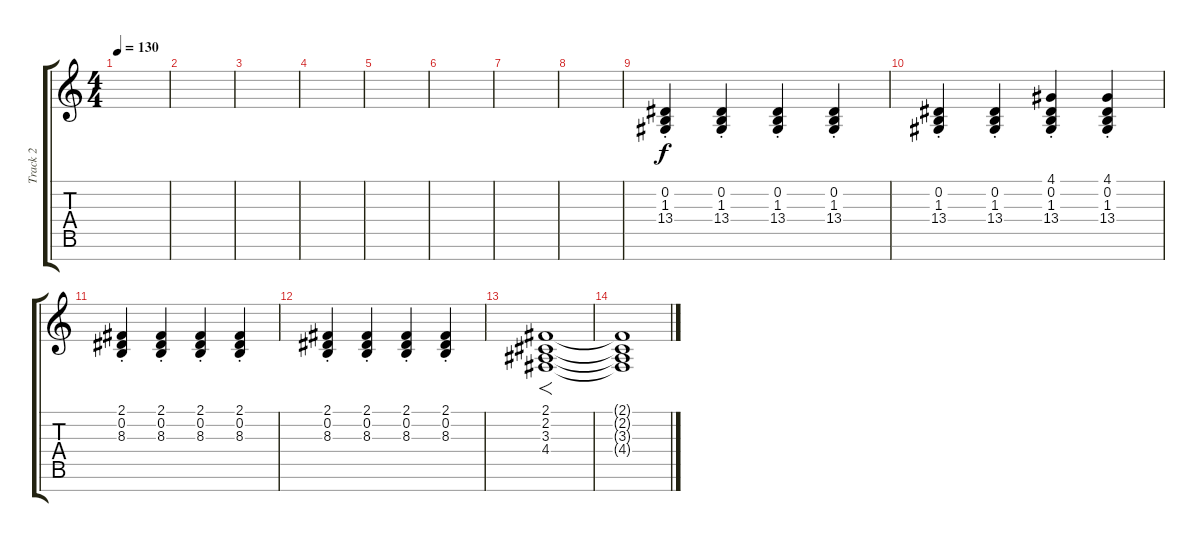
\track ("Track 2" "Track 2") {instrument violin}
\staff {score tabs}
\tuning (E4 B3 G3 D3 A2 E2 B1) {hide}
\ts (4 4)
\tempo 130
\clef g2
\ks c
|
|
|
|
|
|
|
|
(0.2 1.3 13.4{st}).4 (0.2 1.3 13.4{st}).4 (0.2 1.3 13.4{st}).4 (0.2 1.3 13.4{st}).4 |
(0.2 1.3 13.4{st}).4 (0.2 1.3 13.4{st}).4 (4.1 0.2 1.3 13.4{st}).4 (4.1 0.2 1.3 13.4{st}).4 |
(2.1{st} 0.2 8.3).4 (2.1{st} 0.2 8.3).4 (2.1{st} 0.2 8.3).4 (2.1{st} 0.2 8.3).4 |
(2.1{st} 0.2 8.3).4 (2.1{st} 0.2 8.3).4 (2.1{st} 0.2 8.3).4 (2.1{st} 0.2 8.3).4 |
(2.1 2.2 3.3 4.4).1{f} |
(2.1{t} 2.2{t} 3.3{t} 4.4{t}).1
